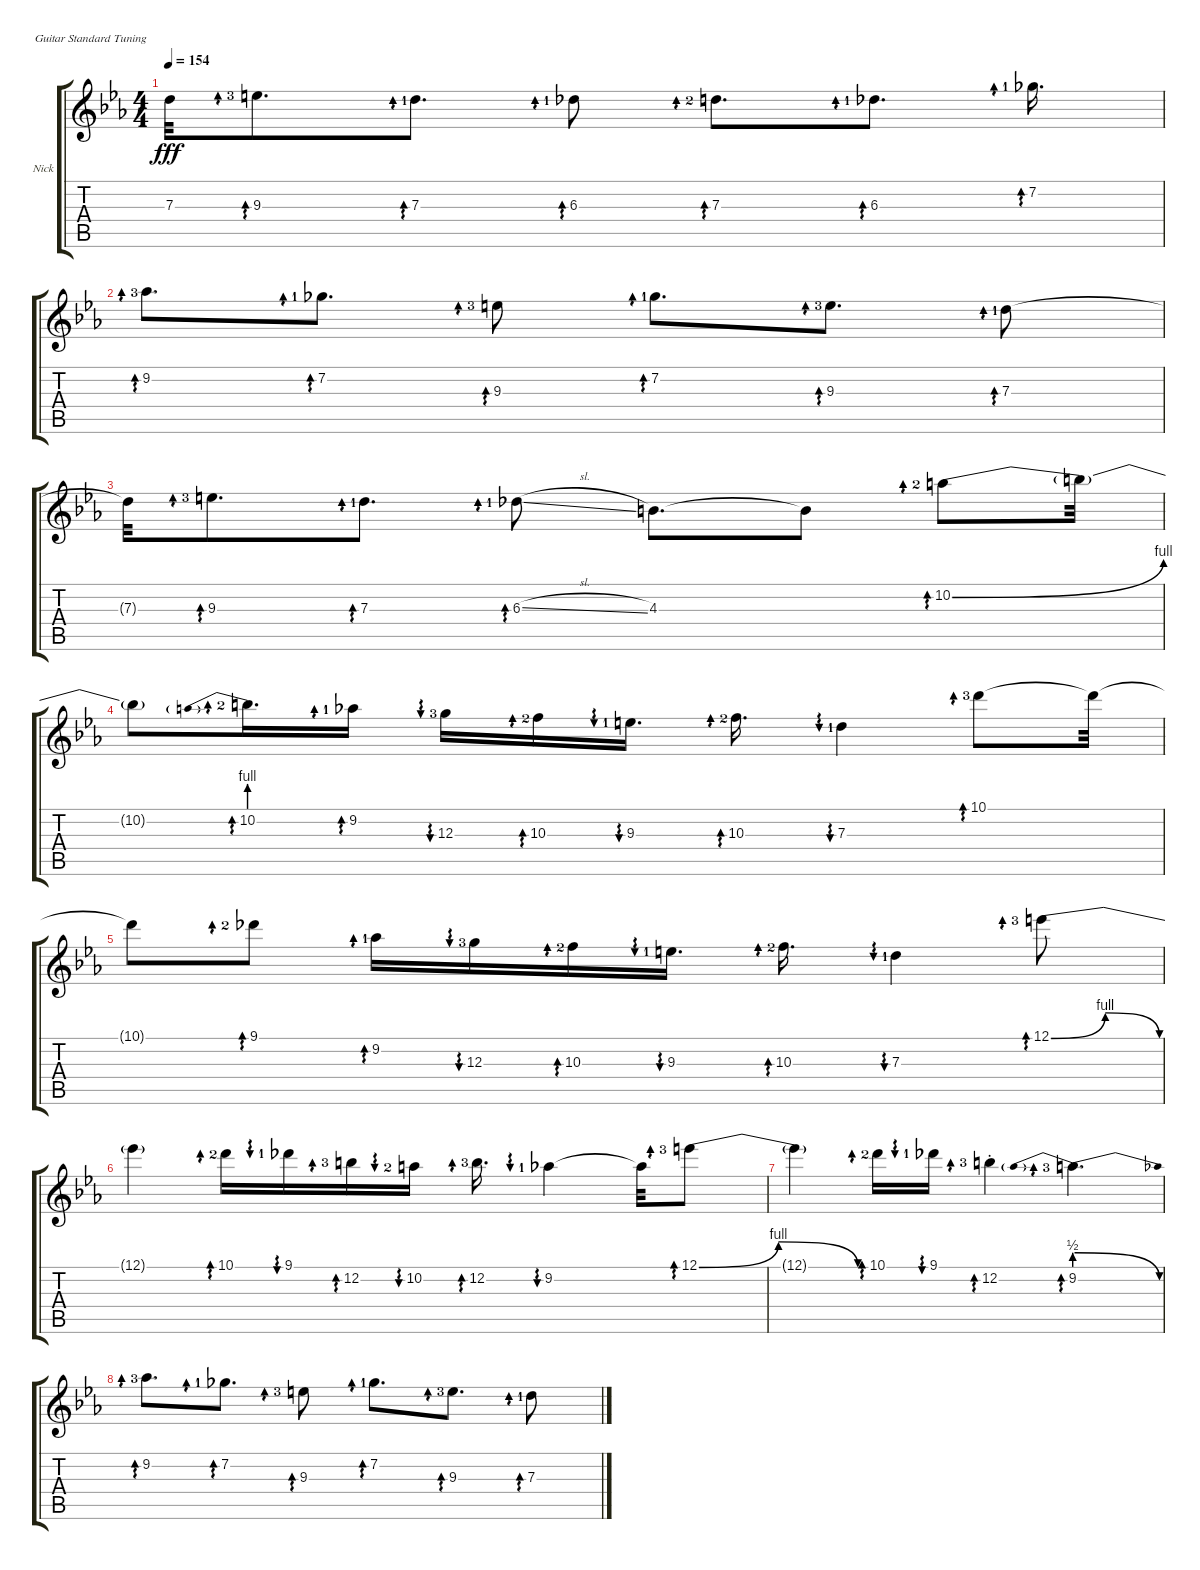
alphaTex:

\defaultSystemsLayout 4
\bracketExtendMode groupsimilarinstruments
\firstSystemTrackNameOrientation horizontal
\otherSystemsTrackNameOrientation horizontal
\track ("Lead Guitar" "Nick") {instrument distortionguitar}
\staff {score tabs}
\tuning (E4 B3 G3 D3 A2 E2)
\ts (4 4)
\tempo 154
\clef g2
\ks eb
7.3{t}.32{dy fff} 9.3{lf 4}.8{d ad 0} 7.3{lf 2}.8{d ad 0} 6.3{lf 2}.8{ad 0} 7.3{lf 3}.8{d ad 0} 6.3{lf 2}.8{d ad 0} 7.2{lf 2}.16{d ad 0} |
9.2{lf 4}.8{d ad 0} 7.2{lf 2}.8{d ad 0} 9.3{lf 4}.8{ad 0} 7.2{lf 2}.8{d ad 0} 9.3{lf 4}.8{d ad 0} 7.3{lf 2}.8{ad 0} |
7.3{t}.32 9.3{lf 4}.8{d ad 0} 7.3{lf 2}.8{d ad 0} 6.3{sl lf 2}.8{ad 0} 4.3.8{d} 4.3{t}.8 10.2{be (bend 0 0 27.599999999999998 4) lf 3}.8{ad 0} 10.2{t}.32 |
10.2{t}.8 10.2{be (prebend 0 4 60 4) lf 3}.16{d ad 0} 9.2{lf 2}.16{ad 0} 12.3{lf 4}.16{au 0} 10.3{lf 3}.16{ad 0} 9.3{lf 2}.16{d au 0} 10.3{lf 3}.16{d ad 0} 7.3{lf 2}.4{au 0} 10.1{lf 4}.8{ad 0} 10.1{t}.32 |
10.1{t}.8 9.1{lf 3}.8{ad 0} 9.2{lf 2}.16{ad 0} 12.3{lf 4}.16{au 0} 10.3{lf 3}.16{ad 0} 9.3{lf 2}.16{d au 0} 10.3{lf 3}.16{d ad 0} 7.3{lf 2}.4{au 0} 12.1{be (bendrelease 0 0 19.2 4 33 4 46.8 0) lf 4}.8{ad 0} |
12.1{t}.4 10.1{lf 3}.16{ad 0} 9.1{lf 2}.16{au 0} 12.2{lf 4}.16{ad 0} 10.2{lf 3}.16{au 0} 12.2{lf 4}.16{d ad 0} 9.2{lf 2}.4{au 0} 9.2{t}.32 12.1{be (bendrelease 0 0 19.2 4 33 4 46.8 0) lf 4}.8{ad 0} |
12.1{t}.4 10.1{lf 3}.16{ad 0} 9.1{lf 2}.16{au 0} 12.2{st lf 4}.4{ad 0} 9.2{be (prebendrelease 0 2 59.4 0) lf 4}.4{d ad 0} |
9.2{lf 4}.8{d ad 0} 7.2{lf 2}.8{d ad 0} 9.3{lf 4}.8{ad 0} 7.2{lf 2}.8{d ad 0} 9.3{lf 4}.8{d ad 0} 7.3{lf 2}.8{ad 0}
